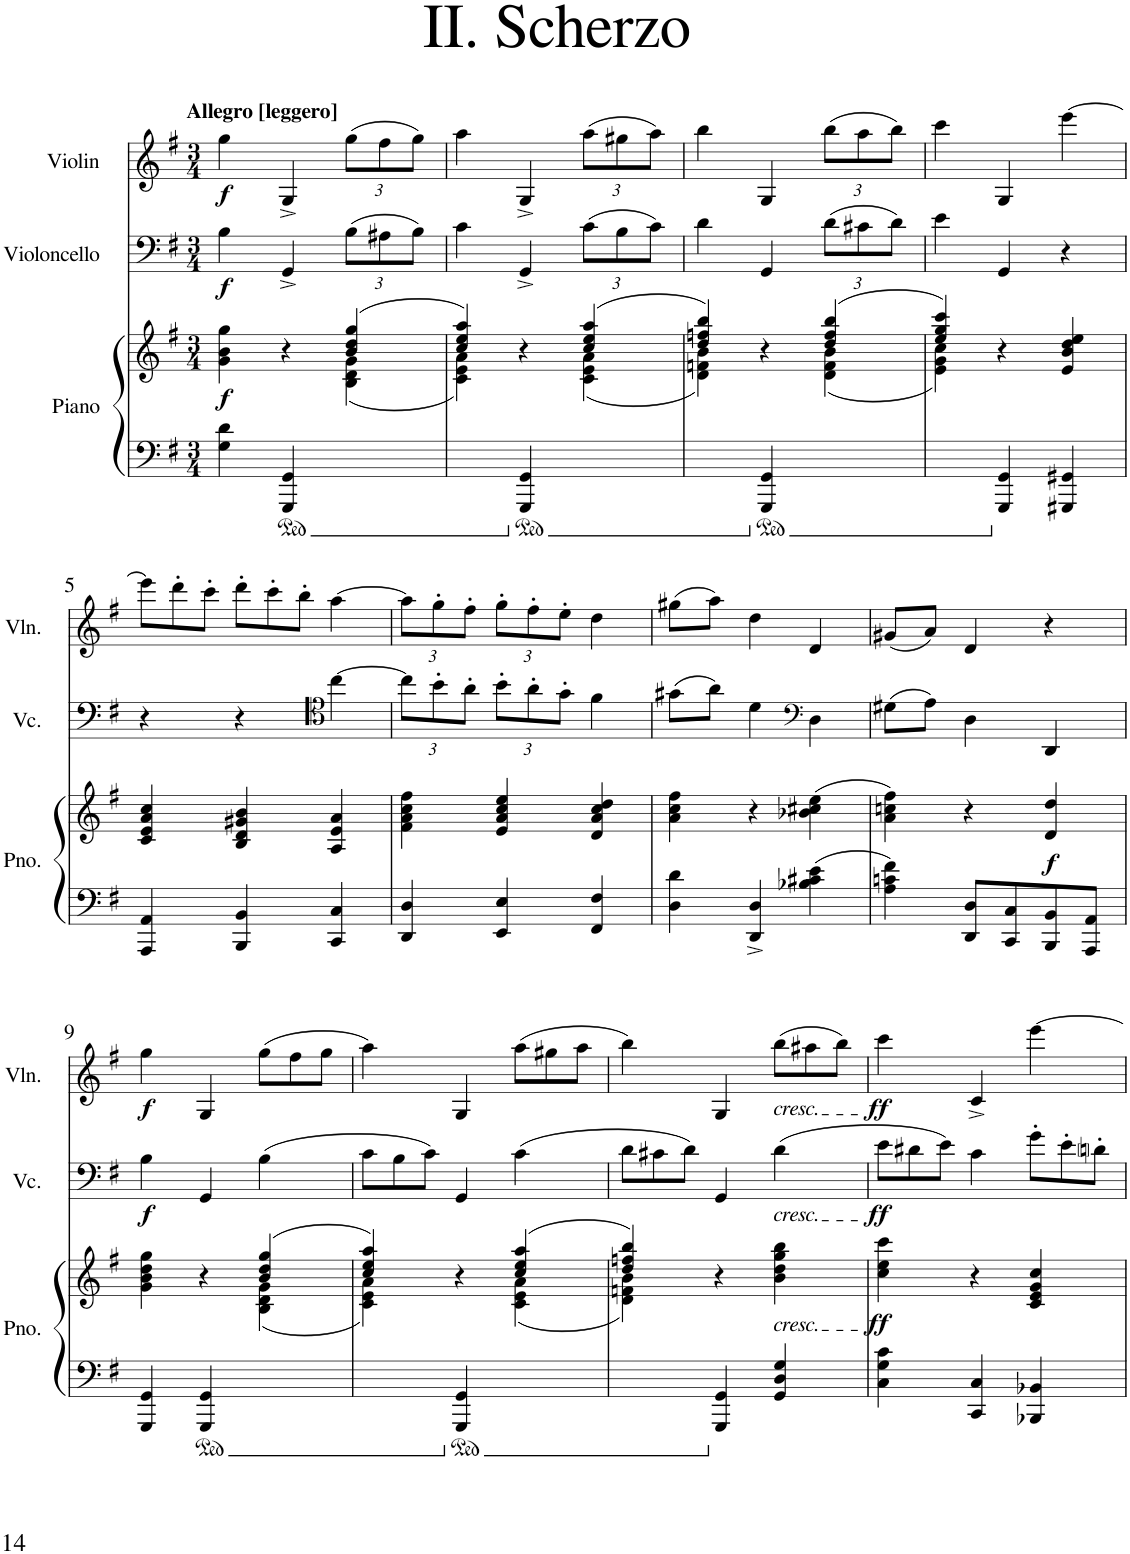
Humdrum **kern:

**kern	**kern	**dynam	**kern	**dynam	**kern	**dynam
*part3	*part3	*part3	*part2	*part2	*part1	*part1
*staff4	*staff3	*staff3/4	*staff2	*staff2	*staff1	*staff1
*I"Piano	*	*	*I"Violoncello	*	*I"Violin	*
*I'Pno.	*	*	*I'Vc.	*	*I'Vln.	*
*clefF4	*clefG2	*	*clefF4	*	*clefG2	*
*k[f#]	*k[f#]	*	*k[f#]	*	*k[f#]	*
*M3/4	*M3/4	*	*M3/4	*	*M3/4	*
=1	=1	=1	=1	=1	=1	=1
*	*^	*	*	*	*	*
!	!	!	!	!	!	!LO:TX:a:B:t=Allegro [leggero]	!
!	!	!	!LO:DY:b	!	!LO:DY:b	!	!LO:DY:b
4G\' 4d\'	4g\' 4b\' 4gg\'	2ryy	f	4B'\	f	4gg'\	f
*ped	*	*	*	*	*	*	*
4GGG/ 4GG/	4r	.	.	4GG'~^/	.	4G'~^/	.
*	*	*	*	*Xbrackettup	*	*Xbrackettup	*
4ryy	(>4b/ 4dd/ 4gg/	(<4B\ 4d\ 4g\	.	(12B\L	.	(12gg\L	.
.	.	.	.	12A#X\	.	12ff#\	.
.	.	.	.	12B\J)	.	12gg\J)	.
=2	=2	=2	=2	=2	=2	=2	=2
4ryy	4cc/'> 4ee/'> 4aa/'>)	4c\'< 4e\'< 4a\'<)	.	4c'\	.	4aa'\	.
*ped	*	*	*	*	*	*	*
*	*Xped	*	*	*	*	*	*
4GGG/ 4GG/	4r	4ryy	.	4GG'~^/	.	4G'~^/	.
4ryy	(>4cc/ 4ee/ 4aa/	(<4c\ 4e\ 4a\	.	(12c\L	.	(12aa\L	.
.	.	.	.	12B\	.	12gg#X\	.
.	.	.	.	12c\J)	.	12aa\J)	.
=3	=3	=3	=3	=3	=3	=3	=3
4ryy	4dd/'> 4ffn/'> 4bb/'>)	4d\'< 4fn\'< 4b\'<)	.	4d'\	.	4bb'\	.
*ped	*	*	*	*	*	*	*
*	*Xped	*	*	*	*	*	*
4GGG/ 4GG/	4r	4ryy	.	4GG'~^/	.	4G'~^/	.
4ryy	(>4dd/ 4ff/ 4bb/	(<4d\ 4f\ 4b\	.	(12d\L	.	(12bb\L	.
.	.	.	.	12c#X\	.	12aa\	.
.	.	.	.	12d\J)	.	12bb\J)	.
=4	=4	=4	=4	=4	=4	=4	=4
4ryy	4ee/'> 4gg/'> 4ccc/'>)	4e\'< 4g\'< 4cc\'<)	.	4e'\	.	4ccc'\	.
*	*Xped	*	*	*	*	*	*
4GGG/ 4GG/	4r	2ryy	.	4GG'~^/	.	4G'~^/	.
4GGG#X/ 4GG#X/	4e/ 4b/ 4dd/ 4ee/	.	.	4r	.	[4eee\	.
*	*v	*v	*	*	*	*	*
!!LO:LB:g=z
=5	=5	=5	=5	=5	=5	=5
4AAA/ 4AA/	4c/ 4e/ 4a/ 4cc/	.	4r	.	12eee\L]	.
.	.	.	.	.	12ddd'\	.
.	.	.	.	.	12ccc'\J	.
4BBB/ 4BB/	4B/ 4d/ 4g#X/ 4b/	.	4r	.	12ddd'\L	.
.	.	.	.	.	12ccc'\	.
.	.	.	.	.	12bb'\J	.
*	*	*	*clefC4	*	*	*
4CC/ 4C/	4A/ 4e/ 4a/	.	[4cc\	.	[4aa\	.
=6	=6	=6	=6	=6	=6	=6
4DD/ 4D/	4f#\ 4a\ 4cc\ 4ff#\	.	12cc\L]	.	12aa\L]	.
.	.	.	12b'\	.	12gg'\	.
.	.	.	12a'\J	.	12ff#'\J	.
4EE/ 4E/	4e/ 4a/ 4cc/ 4ee/	.	12b'\L	.	12gg'\L	.
.	.	.	12a'\	.	12ff#'\	.
.	.	.	12g'\J	.	12ee'\J	.
4FF#/ 4F#/	4d/ 4a/ 4cc/ 4dd/	.	4f#'~\	.	4dd'~\	.
=7	=7	=7	=7	=7	=7	=7
4D\' 4d\'	4a\ 4cc\ 4ff#\	.	(8g#X\L	.	(8gg#X\L	.
.	.	.	8a\J)	.	8aa\J)	.
4DD/^ 4D/^	4r	.	4d'~\	.	4dd'~\	.
*	*	*	*clefF4	*	*	*
4B-X\ 4c#X\ 4e\	(4b-X\ 4cc#X\ 4ee\	.	4D'~\	.	4d'~/	.
=8	=8	=8	=8	=8	=8	=8
4A\' 4cn\' 4f#\'	4a\' 4ccn\' 4ff#\')	.	(8G#X\L	.	(8g#X/L	.
.	.	.	8A\J)	.	8a/J)	.
8DD/' 8D/'L	4r	.	4D'~\	.	4d'~/	.
8CC/' 8C/'	.	.	.	.	.	.
!	!	!LO:DY:b	!	!	!	!
8BBB/' 8BB/'	4d/'~ 4dd/'~	f	4DD'~/	.	4r	.
8AAA/' 8AA/'J	.	.	.	.	.	.
!!LO:LB:g=z
=9	=9	=9	=9	=9	=9	=9
*	*^	*	*	*	*	*
!	!	!	!	!	!LO:DY:b	!	!LO:DY:b
4GGG/' 4GG/'	4g\' 4b\' 4dd\' 4gg\'	2ryy	.	4B'\	f	4gg'\	f
*ped	*	*	*	*	*	*	*
4GGG/ 4GG/	4r	.	.	4GG'~^/	.	4G'~^/	.
4ryy	(>4b/ 4dd/ 4gg/	(<4B\ 4d\ 4g\	.	(4B\	.	(12gg\L	.
.	.	.	.	.	.	12ff#\	.
.	.	.	.	.	.	12gg\J	.
=10	=10	=10	=10	=10	=10	=10	=10
4ryy	4cc/'> 4ee/'> 4aa/'>)	4c\'< 4e\'< 4a\'<)	.	12c\L	.	4aa'\)	.
.	.	.	.	12B\	.	.	.
.	.	.	.	12c\J)	.	.	.
*ped	*	*	*	*	*	*	*
*	*Xped	*	*	*	*	*	*
4GGG/ 4GG/	4r	4ryy	.	4GG'~^/	.	4G'~^/	.
4ryy	(>4cc/ 4ee/ 4aa/	(<4c\ 4e\ 4a\	.	(4c\	.	(12aa\L	.
.	.	.	.	.	.	12gg#X\	.
.	.	.	.	.	.	12aa\J	.
=11	=11	=11	=11	=11	=11	=11	=11
4ryy	4dd/'> 4ffn/'> 4bb/'>)	4d\'< 4fn\'< 4b\'<)	.	12d\L	.	4bb'\)	.
.	.	.	.	12c#X\	.	.	.
.	.	.	.	12d\J)	.	.	.
*	*Xped	*	*	*	*	*	*
4GGG/'~ 4GG/'~	4r	2ryy	.	4GG'~^/	.	4G'~^/	.
!	!	!	!	!	!	!LO:TX:b:i:t=cresc.	!
!	!	!	!	!LO:TX:b:i:t=cresc.	!	!	!
!	!LO:TX:b:i:t=cresc.	!	!	!	!	!	!
4GG/ 4D/ 4G/	4b\ 4dd\ 4gg\ 4bb\	.	.	(4d\	.	(12bb\L	.
.	.	.	.	.	.	12aa#X\	.
.	.	.	.	.	.	12bb\J)	.
*	*v	*v	*	*	*	*	*
=12	=12	=12	=12	=12	=12	=12
!	!	!LO:DY:b	!	!LO:DY:b	!	!LO:DY:b
4C\' 4G\' 4c\'	4cc\' 4ee\' 4ccc\'	ff	12e\L	ff	4ccc'\	ff
.	.	.	12d#X\	.	.	.
.	.	.	12e\J)	.	.	.
4CC/ 4C/	4r	.	4c'~\	.	4c'~^/	.
4BBB-X/ 4BB-X/	4c/ 4e/ 4g/ 4cc/	.	12g'\L	.	[4eee\	.
.	.	.	12e'\	.	.	.
.	.	.	12dnj'\J	.	.	.
=	=	=	=	=	=	=
*-	*-	*-	*-	*-	*-	*-
